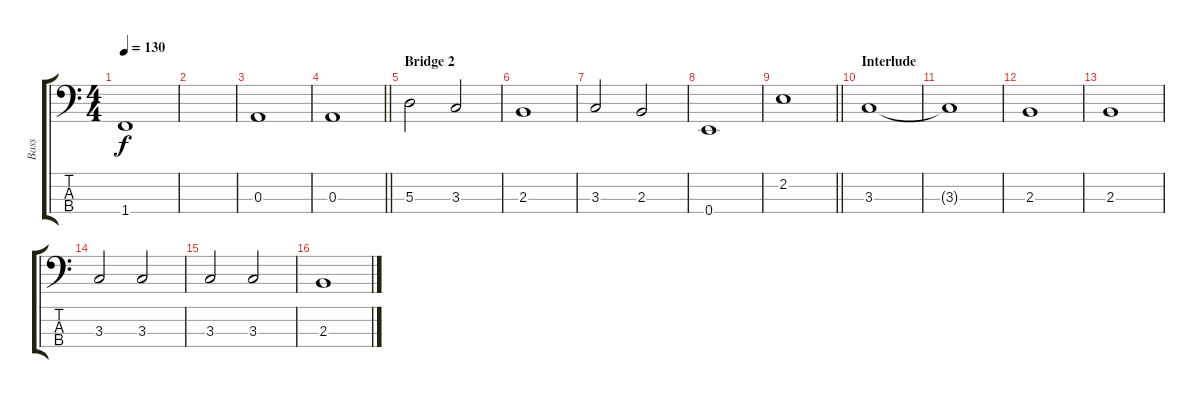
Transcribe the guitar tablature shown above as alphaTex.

\track ("Bass" "Bass") {instrument electricbassfinger}
\staff {score tabs}
\tuning (G2 D2 A1 E1) {hide}
\ts (4 4)
\tempo 130
\clef f4
\ks c
1.4.1{dy f} |
|
0.3.1 |
\barLineRight lightlight
0.3.1 |
\section ("" "Bridge 2")
5.3.2 3.3.2 |
2.3.1 |
3.3.2 2.3.2 |
0.4.1 |
\barLineRight lightlight
2.2.1 |
\section ("" "Interlude")
3.3.1 |
3.3{t}.1 |
2.3.1 |
2.3.1 |
3.3.2 3.3.2 |
3.3.2 3.3.2 |
2.3.1
